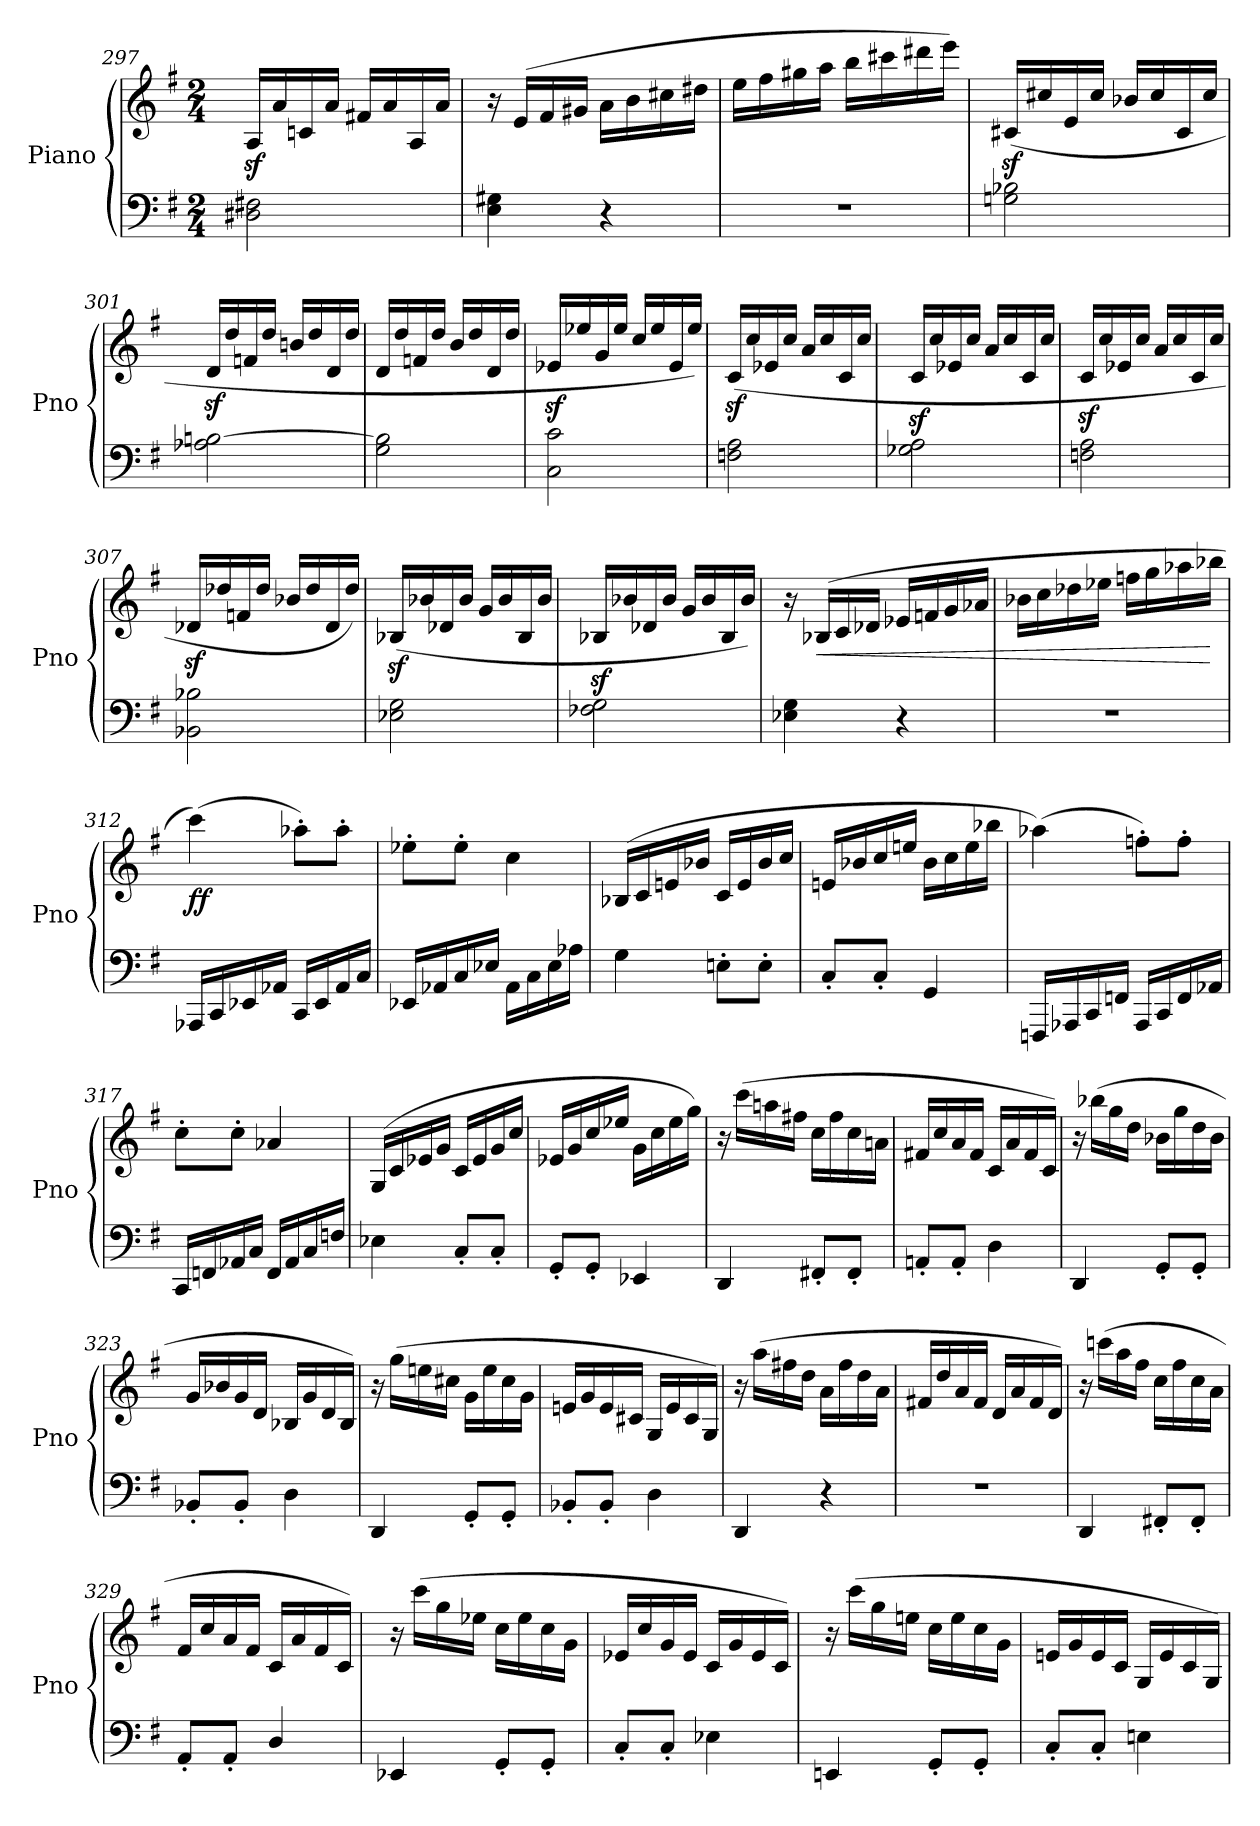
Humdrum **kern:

**kern	**kern	**dynam
*part1	*part1	*part1
*staff2	*staff1	*staff1/2
*I"Piano	*	*
*I'Pno	*	*
*clefF4	*clefG2	*
*k[f#]	*k[f#]	*
*M2/4	*M2/4	*
=297	=297	=297
2D#X\ 2F#X\	16Az</LL	.
.	16a/	.
.	16cn/	.
.	16a/JJ	.
.	16f#X/LL	.
.	16a/	.
.	16A/	.
.	16a/JJ	.
=298	=298	=298
4E\ 4G#X\	16r	.
.	(>16e/LL	.
.	16f#/	.
.	16g#X/JJ	.
4r	16a\LL	.
.	16b\	.
.	16cc#X\	.
.	16dd#X\JJ	.
!!LO:LB:g=z
=299	=299	=299
2r	16ee\LL	.
.	16ff#\	.
.	16gg#X\	.
.	16aa\JJ	.
.	16bb\LL	.
.	16ccc#X\	.
.	16ddd#X\	.
.	16eee\JJ)	.
!!LO:LB:g=z
=300	=300	=300
2Gn\ 2B-X\	(>16c#Xz</LL	.
.	16cc#X/	.
.	16e/	.
.	16cc#/JJ	.
.	16b-X/LL	.
.	16cc#/	.
.	16c#/	.
.	16cc#/JJ	.
=301	=301	=301
2A-X\ [2Bn\	16dz</LL	.
.	16dd/	.
.	16fn/	.
.	16dd/JJ	.
.	16bn/LL	.
.	16dd/	.
.	16d/	.
.	16dd/JJ	.
=302	=302	=302
2G\ 2B\]	16d/LL	.
.	16dd/	.
.	16fn/	.
.	16dd/JJ	.
.	16b/LL	.
.	16dd/	.
.	16d/	.
.	16dd/JJ	.
=303	=303	=303
2C\ 2c\	16e-Xz</LL	.
.	16ee-X/	.
.	16g/	.
.	16ee-/JJ	.
.	16cc/LL	.
.	16ee-/	.
.	16e-/	.
.	16ee-/JJ)	.
=304	=304	=304
2Fn\ 2A\	(>16cz</LL	.
.	16cc/	.
.	16e-X/	.
.	16cc/JJ	.
.	16a/LL	.
.	16cc/	.
.	16c/	.
.	16cc/JJ	.
!!LO:LB:g=z
=305	=305	=305
2G-X\ 2A\	16cz</LL	.
.	16cc/	.
.	16e-X/	.
.	16cc/JJ	.
.	16a/LL	.
.	16cc/	.
.	16c/	.
.	16cc/JJ	.
=306	=306	=306
2Fn\ 2A\	16cz</LL	.
.	16cc/	.
.	16e-X/	.
.	16cc/JJ	.
.	16a/LL	.
.	16cc/	.
.	16c/	.
.	16cc/JJ	.
=307	=307	=307
2BB-X\ 2B-X\	16d-Xz</LL	.
.	16dd-X/	.
.	16fn/	.
.	16dd-/JJ	.
.	16b-X/LL	.
.	16dd-/	.
.	16d-/	.
.	16dd-/JJ)	.
=308	=308	=308
2E-X\ 2G\	(>16B-Xz</LL	.
.	16b-X/	.
.	16d-X/	.
.	16b-/JJ	.
.	16g/LL	.
.	16b-/	.
.	16B-/	.
.	16b-/JJ	.
=309	=309	=309
2F-X\ 2G\	16B-Xz</LL	.
.	16b-X/	.
.	16d-X/	.
.	16b-/JJ	.
.	16g/LL	.
.	16b-/	.
.	16B-/	.
.	16b-/JJ)	.
!!LO:PB:g=z
=310	=310	=310
4E-X\ 4G\	16r	.
!	!	!LO:HP:b
.	(>16B-X/LL	<
.	16c/	.
.	16d-X/JJ	.
4r	16e-X/LL	.
.	16fn/	.
.	16g/	.
.	16a-X/JJ	.
=311	=311	=311
2r	16b-X\LL	.
.	16cc\	.
.	16dd-X\	.
.	16ee-X\JJ	.
.	16ffn\LL	.
.	16gg\	.
.	16aa-X\	.
.	16bb-X\JJ	[
=312	=312	=312
!	!	!LO:DY:b
16AAA-X/LL	(>4ccc\)	ff
16CC/	.	.
16EE-X/	.	.
16AA-X/JJ	.	.
16CC/LL	8aa-X'\L)	.
16EE-/	.	.
16AA-/	8aa-'\J	.
16C/JJ	.	.
=313	=313	=313
16EE-X/LL	8ee-X'\L	.
16AA-X/	.	.
16C/	8ee-'\J	.
16E-X/JJ	.	.
16AA-\LL	4cc\	.
16C\	.	.
16E-\	.	.
16A-X\JJ	.	.
!!LO:LB:g=z
=314	=314	=314
4G\	(>16B-X/LL	.
.	16c/	.
.	16en/	.
.	16b-X/JJ	.
8En'\L	16c/LL	.
.	16e/	.
8E'\J	16b-/	.
.	16cc/JJ	.
=315	=315	=315
8C'/L	16en/LL	.
.	16b-X/	.
8C'/J	16cc/	.
.	16een/JJ	.
4GG/	16b-\LL	.
.	16cc\	.
.	16ee\	.
.	16bb-X\JJ	.
=316	=316	=316
16FFFn/LL	(>4aa-X\)	.
16AAA-X/	.	.
16CC/	.	.
16FFn/JJ	.	.
16AAA-/LL	8ffn'\L)	.
16CC/	.	.
16FF/	8ff'\J	.
16AA-X/JJ	.	.
=317	=317	=317
16CC/LL	8cc'\L	.
16FFn/	.	.
16AA-X/	8cc'\J	.
16C/JJ	.	.
16FF/LL	4a-X/	.
16AA-/	.	.
16C/	.	.
16Fn/JJ	.	.
!!LO:LB:g=z
=318	=318	=318
4E-X\	(>16G/LL	.
.	16c/	.
.	16e-X/	.
.	16g/JJ	.
8C'/L	16c/LL	.
.	16e-/	.
8C'/J	16g/	.
.	16cc/JJ	.
=319	=319	=319
8GG'/L	16e-X/LL	.
.	16g/	.
8GG'/J	16cc/	.
.	16ee-X/JJ	.
4EE-X/	16g\LL	.
.	16cc\	.
.	16ee-\	.
.	16gg\JJ)	.
=320	=320	=320
4DD/	16r	.
.	(>16ccc\LL	.
.	16aan\	.
.	16ff#X\JJ	.
8FF#X'/L	16cc\LL	.
.	16ff#\	.
8FF#'/J	16cc\	.
.	16an\JJ	.
=321	=321	=321
8AAn'/L	16f#X/LL	.
.	16cc/	.
8AA'/J	16a/	.
.	16f#/JJ	.
4D\	16c/LL	.
.	16a/	.
.	16f#/	.
.	16c/JJ)	.
=322	=322	=322
4DD/	16r	.
.	(>16bb-X\LL	.
.	16gg\	.
.	16dd\JJ	.
8GG'/L	16b-X\LL	.
.	16gg\	.
8GG'/J	16dd\	.
.	16b-\JJ	.
!!LO:LB:g=z
=323	=323	=323
8BB-X'/L	16g/LL	.
.	16b-X/	.
8BB-'/J	16g/	.
.	16d/JJ	.
4D\	16B-X/LL	.
.	16g/	.
.	16d/	.
.	16B-/JJ)	.
=324	=324	=324
4DD/	16r	.
.	(>16gg\LL	.
.	16een\	.
.	16cc#X\JJ	.
8GG'/L	16g\LL	.
.	16ee\	.
8GG'/J	16cc#\	.
.	16g\JJ	.
=325	=325	=325
8BB-X'/L	16en/LL	.
.	16g/	.
8BB-'/J	16e/	.
.	16c#X/JJ	.
4D\	16G/LL	.
.	16e/	.
.	16c#/	.
.	16G/JJ)	.
=326	=326	=326
4DD/	16r	.
.	(>16aa\LL	.
.	16ff#X\	.
.	16dd\JJ	.
4r	16a\LL	.
.	16ff#\	.
.	16dd\	.
.	16a\JJ	.
=327	=327	=327
2r	16f#X/LL	.
.	16dd/	.
.	16a/	.
.	16f#/JJ	.
.	16d/LL	.
.	16a/	.
.	16f#/	.
.	16d/JJ)	.
!!LO:LB:g=z
=328	=328	=328
4DD/	16r	.
.	(>16cccn\LL	.
.	16aa\	.
.	16ff#\JJ	.
8FF#X'/L	16cc\LL	.
.	16ff#\	.
8FF#'/J	16cc\	.
.	16a\JJ	.
=329	=329	=329
8AA'/L	16f#/LL	.
.	16cc/	.
8AA'/J	16a/	.
.	16f#/JJ	.
4D/	16c/LL	.
.	16a/	.
.	16f#/	.
.	16c/JJ)	.
=330	=330	=330
4EE-X/	16r	.
.	(>16ccc\LL	.
.	16gg\	.
.	16ee-X\JJ	.
8GG'/L	16cc\LL	.
.	16ee-\	.
8GG'/J	16cc\	.
.	16g\JJ	.
=331	=331	=331
8C'/L	16e-X/LL	.
.	16cc/	.
8C'/J	16g/	.
.	16e-/JJ	.
4E-X\	16c/LL	.
.	16g/	.
.	16e-/	.
.	16c/JJ)	.
=332	=332	=332
4EEn/	16r	.
.	(>16ccc\LL	.
.	16gg\	.
.	16een\JJ	.
8GG'/L	16cc\LL	.
.	16ee\	.
8GG'/J	16cc\	.
.	16g\JJ	.
!!LO:PB:g=z
=333	=333	=333
8C'/L	16en/LL	.
.	16g/	.
8C'/J	16e/	.
.	16c/JJ	.
4En\	16G/LL	.
.	16e/	.
.	16c/	.
.	16G/JJ)	.
=	=	=
*-	*-	*-
